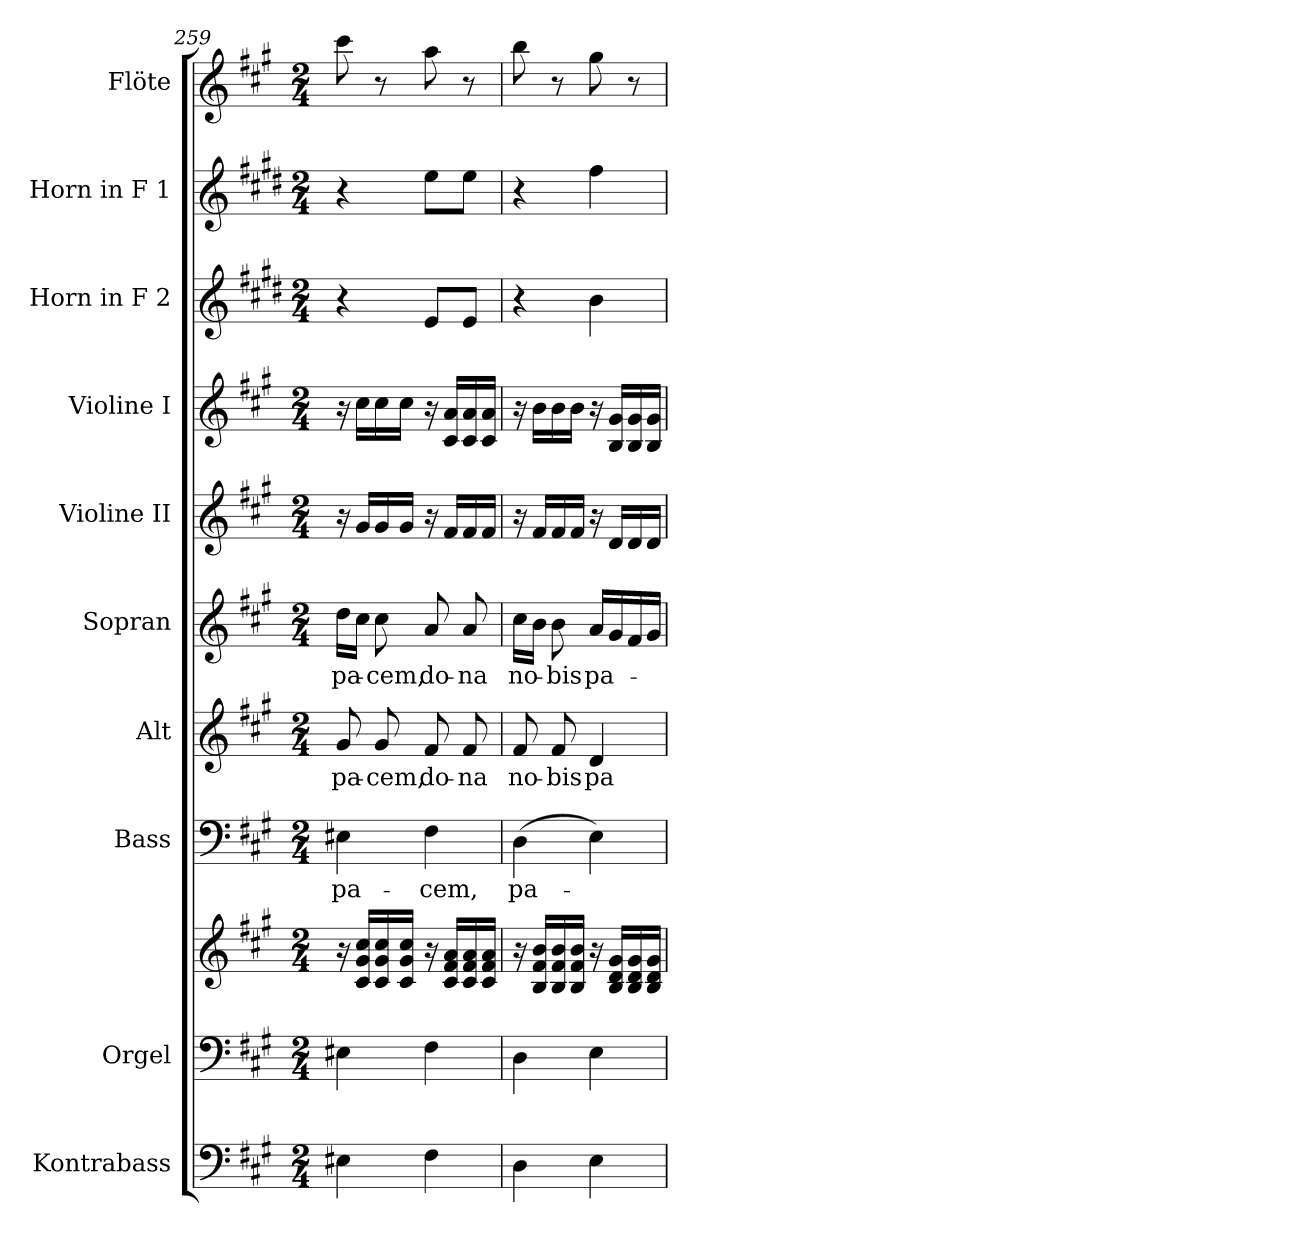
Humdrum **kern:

**kern	**kern	**kern	**kern	**text	**kern	**text	**kern	**text	**kern	**kern	**kern	**kern	**kern
*part10	*part9	*part9	*part8	*part8	*part7	*part7	*part6	*part6	*part5	*part4	*part3	*part2	*part1
*staff11	*staff10	*staff9	*staff8	*staff8	*staff7	*staff7	*staff6	*staff6	*staff5	*staff4	*staff3	*staff2	*staff1
*I"Kontrabass	*I"Orgel	*	*I"Bass	*	*I"Alt	*	*I"Sopran	*	*I"Violine II	*I"Violine I	*I"Horn in F 2	*I"Horn in F 1	*I"Flöte
*I'Kb.	*I'Org.	*	*I'B.	*	*I'A.	*	*I'S.	*	*I'Vl. II	*I'Vl. I	*	*	*I'Fl.
!!LO:PB:g=z
*clefF4	*clefF4	*clefG2	*clefF4	*	*clefG2	*	*clefG2	*	*clefG2	*clefG2	*clefG2	*clefG2	*clefG2
*ITrd7c12	*	*	*	*	*	*	*	*	*	*	*ITrd4c7	*ITrd4c7	*
*k[f#c#g#]	*k[f#c#g#]	*k[f#c#g#]	*k[f#c#g#]	*	*k[f#c#g#]	*	*k[f#c#g#]	*	*k[f#c#g#]	*k[f#c#g#]	*k[f#c#g#]	*k[f#c#g#]	*k[f#c#g#]
*A:	*A:	*A:	*A:	*	*A:	*	*A:	*	*A:	*A:	*A:	*A:	*A:
*M2/4	*M2/4	*M2/4	*M2/4	*	*M2/4	*	*M2/4	*	*M2/4	*M2/4	*M2/4	*M2/4	*M2/4
=259	=259	=259	=259	=259	=259	=259	=259	=259	=259	=259	=259	=259	=259
!	!	!	!	!LO:LY:b	!	!LO:LY:b	!	!LO:LY:b	!	!	!	!	!
4EE#X\	4E#X\	16r	4E#X\	pa-	8g#/	pa-	16dd\LL	pa-	16r	16r	4r	4r	8ccc#\
.	.	16c#/ 16g#/ 16cc#/LL	.	.	.	.	16cc#\JJ	.	16g#/LL	16cc#\LL	.	.	.
!	!	!	!	!	!	!LO:LY:b	!	!LO:LY:b	!	!	!	!	!
.	.	16c#/ 16g#/ 16cc#/	.	.	8g#/	-cem,	8cc#\	-cem,	16g#/	16cc#\	.	.	8r
.	.	16c#/ 16g#/ 16cc#/JJ	.	.	.	.	.	.	16g#/JJ	16cc#\JJ	.	.	.
!	!	!	!	!LO:LY:b	!	!LO:LY:b	!	!LO:LY:b	!	!	!	!	!
4FF#\	4F#\	16r	4F#\	-cem,	8f#/	do-	8a/	do-	16r	16r	8A/L	8a\L	8aa\
.	.	16c#/ 16f#/ 16a/LL	.	.	.	.	.	.	16f#/LL	16c#/ 16a/LL	.	.	.
!	!	!	!	!	!	!LO:LY:b	!	!LO:LY:b	!	!	!	!	!
.	.	16c#/ 16f#/ 16a/	.	.	8f#/	-na	8a/	-na	16f#/	16c#/ 16a/	8A/J	8a\J	8r
.	.	16c#/ 16f#/ 16a/JJ	.	.	.	.	.	.	16f#/JJ	16c#/ 16a/JJ	.	.	.
=260	=260	=260	=260	=260	=260	=260	=260	=260	=260	=260	=260	=260	=260
!	!	!	!	!LO:LY:b	!	!LO:LY:b	!	!LO:LY:b	!	!	!	!	!
4DD\	4D\	16r	(>4D\	pa-	8f#/	no-	16cc#\LL	no-	16r	16r	4r	4r	8bb\
.	.	16B/ 16f#/ 16b/LL	.	.	.	.	16b\JJ	.	16f#/LL	16b\LL	.	.	.
!	!	!	!	!	!	!LO:LY:b	!	!LO:LY:b	!	!	!	!	!
.	.	16B/ 16f#/ 16b/	.	.	8f#/	-bis	8b\	-bis	16f#/	16b\	.	.	8r
.	.	16B/ 16f#/ 16b/JJ	.	.	.	.	.	.	16f#/JJ	16b\JJ	.	.	.
!	!	!	!	!	!	!LO:LY:b	!	!LO:LY:b	!	!	!	!	!
4EE\	4E\	16r	4E\)	.	4d/	pa-	16a/LL	pa-	16r	16r	4e\	4b\	8gg#\
.	.	16B/ 16d/ 16g#/LL	.	.	.	.	16g#/	.	16d/LL	16B/ 16g#/LL	.	.	.
.	.	16B/ 16d/ 16g#/	.	.	.	.	16f#/	.	16d/	16B/ 16g#/	.	.	8r
.	.	16B/ 16d/ 16g#/JJ	.	.	.	.	16g#/JJ	.	16d/JJ	16B/ 16g#/JJ	.	.	.
=	=	=	=	=	=	=	=	=	=	=	=	=	=
*-	*-	*-	*-	*-	*-	*-	*-	*-	*-	*-	*-	*-	*-
